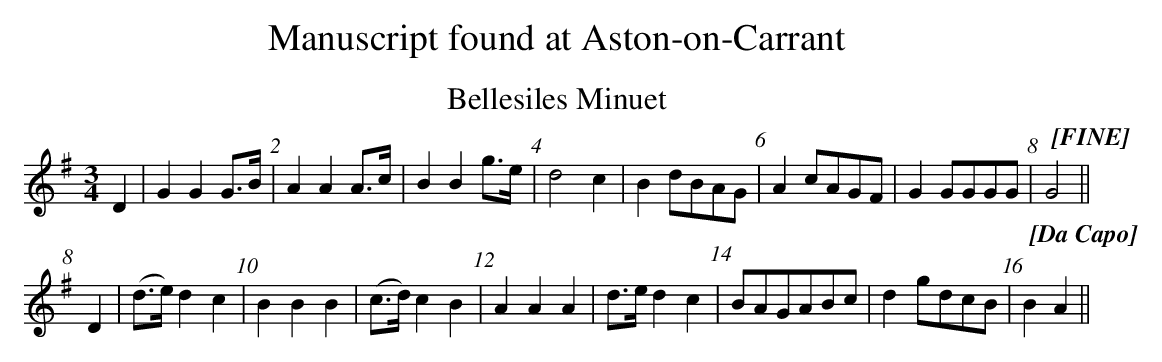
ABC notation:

X:1
T:Bellesiles Minuet
U:N=![fine]!
M:3/4
L:1/8
K:G
D2 | G2 G2 G>B |  A2 A2 A>c | B2 B2 g>e | d4 c2 |\
B2 dBAG | A2 cAGF | G2 GGGG | !nr!G4 ||
D2 | (d>e) d2 c2 | B2 B2 B2 | (c>d) c2 B2 | A2 A2 A2 |\
d>e d2 c2 | BAGABc | d2 gdcB | !pr!B2 A2 ||
